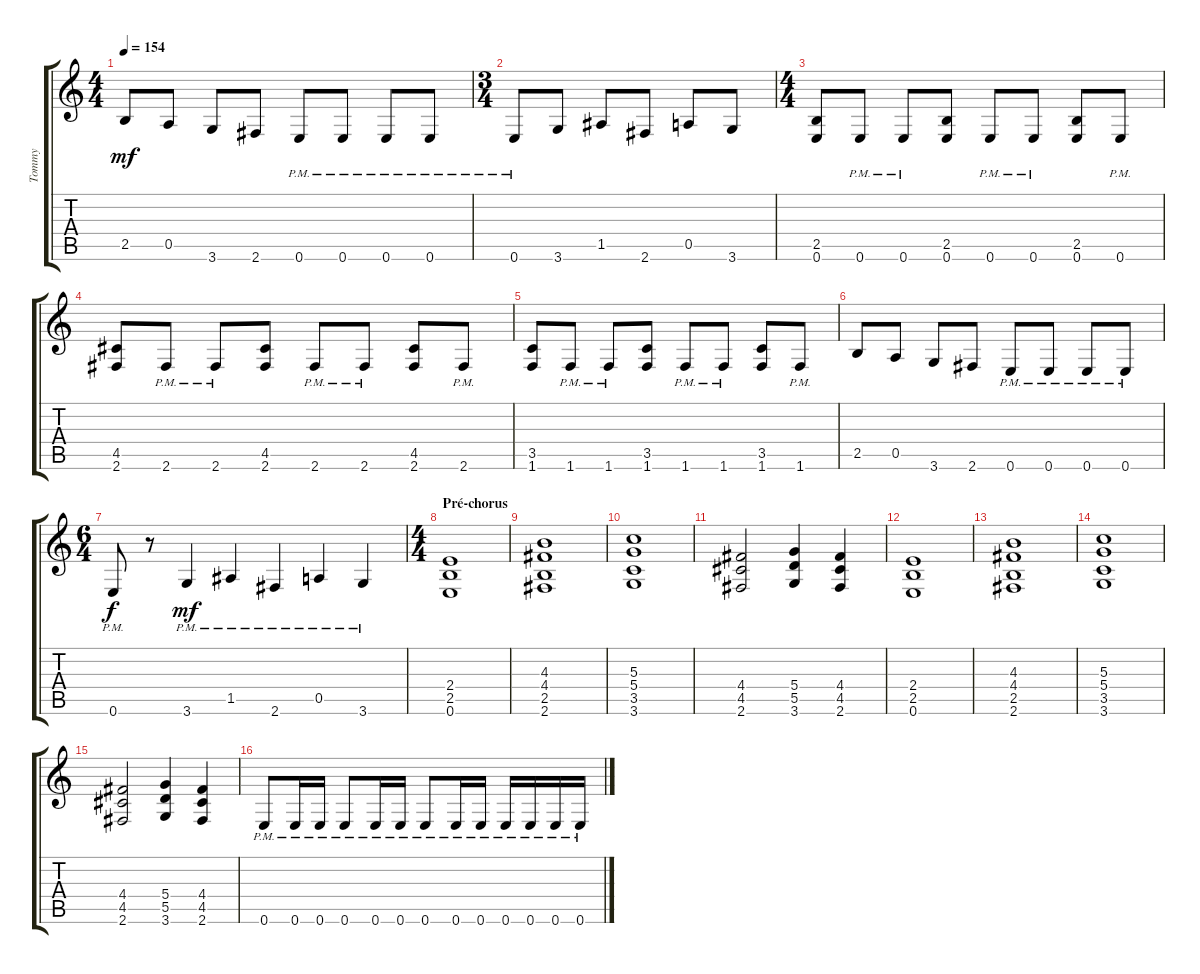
\track ("Tommy" "Tommy") {instrument distortionguitar}
\staff {score tabs}
\tuning (E4 B3 G3 D3 A2 E2) {hide}
\ts (4 4)
\tempo 154
\clef g2
\ks c
2.5.8{dy mf} 0.5.8 3.6.8 2.6.8 0.6{pm}.8 0.6{pm}.8 0.6{pm}.8 0.6{pm}.8 |
\ts (3 4)
0.6{pm}.8 3.6.8 1.5.8 2.6.8 0.5.8 3.6.8 |
\ts (4 4)
(2.5 0.6).8 0.6{pm}.8 0.6{pm}.8 (2.5 0.6).8 0.6{pm}.8 0.6{pm}.8 (2.5 0.6).8 0.6{pm}.8 |
(4.5 2.6).8 2.6{pm}.8 2.6{pm}.8 (4.5 2.6).8 2.6{pm}.8 2.6{pm}.8 (4.5 2.6).8 2.6{pm}.8 |
(3.5 1.6).8 1.6{pm}.8 1.6{pm}.8 (3.5 1.6).8 1.6{pm}.8 1.6{pm}.8 (3.5 1.6).8 1.6{pm}.8 |
2.5.8 0.5.8 3.6.8 2.6.8 0.6{pm}.8 0.6{pm}.8 0.6{pm}.8 0.6{pm}.8 |
\ts (6 4)
0.6{pm}.8{dy f} r.8 3.6{pm}.4{dy mf} 1.5{pm}.4 2.6{pm}.4 0.5{pm}.4 3.6{pm}.4 |
\ts (4 4)
\section ("" "Pré-chorus")
(2.4 2.5 0.6).1 |
(4.3 4.4 2.5 2.6).1 |
(5.3 5.4 3.5 3.6).1 |
(4.4 4.5 2.6).2 (5.4 5.5 3.6).4 (4.4 4.5 2.6).4 |
(2.4 2.5 0.6).1 |
(4.3 4.4 2.5 2.6).1 |
(5.3 5.4 3.5 3.6).1 |
(4.4 4.5 2.6).2 (5.4 5.5 3.6).4 (4.4 4.5 2.6).4 |
0.6{pm}.8 0.6{pm}.16 0.6{pm}.16 0.6{pm}.8 0.6{pm}.16 0.6{pm}.16 0.6{pm}.8 0.6{pm}.16 0.6{pm}.16 0.6{pm}.16 0.6{pm}.16 0.6{pm}.16 0.6{pm}.16
